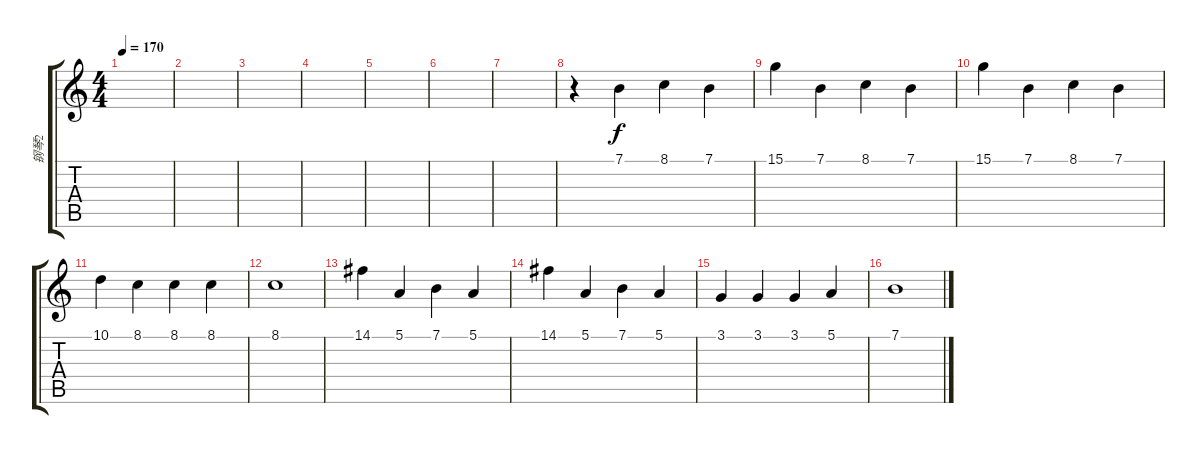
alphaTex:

\track ("钢琴2" "钢琴2") {instrument brightacousticpiano}
\staff {score tabs}
\tuning (E4 B3 G3 D3 A2 E2) {hide}
\ts (4 4)
\tempo 170
\clef g2
\ks c
|
|
|
|
|
|
|
r.4 7.1.4 8.1.4 7.1.4 |
15.1.4 7.1.4 8.1.4 7.1.4 |
15.1.4 7.1.4 8.1.4 7.1.4 |
10.1.4 8.1.4 8.1.4 8.1.4 |
8.1.1 |
14.1.4 5.1.4 7.1.4 5.1.4 |
14.1.4 5.1.4 7.1.4 5.1.4 |
3.1.4 3.1.4 3.1.4 5.1.4 |
7.1.1
